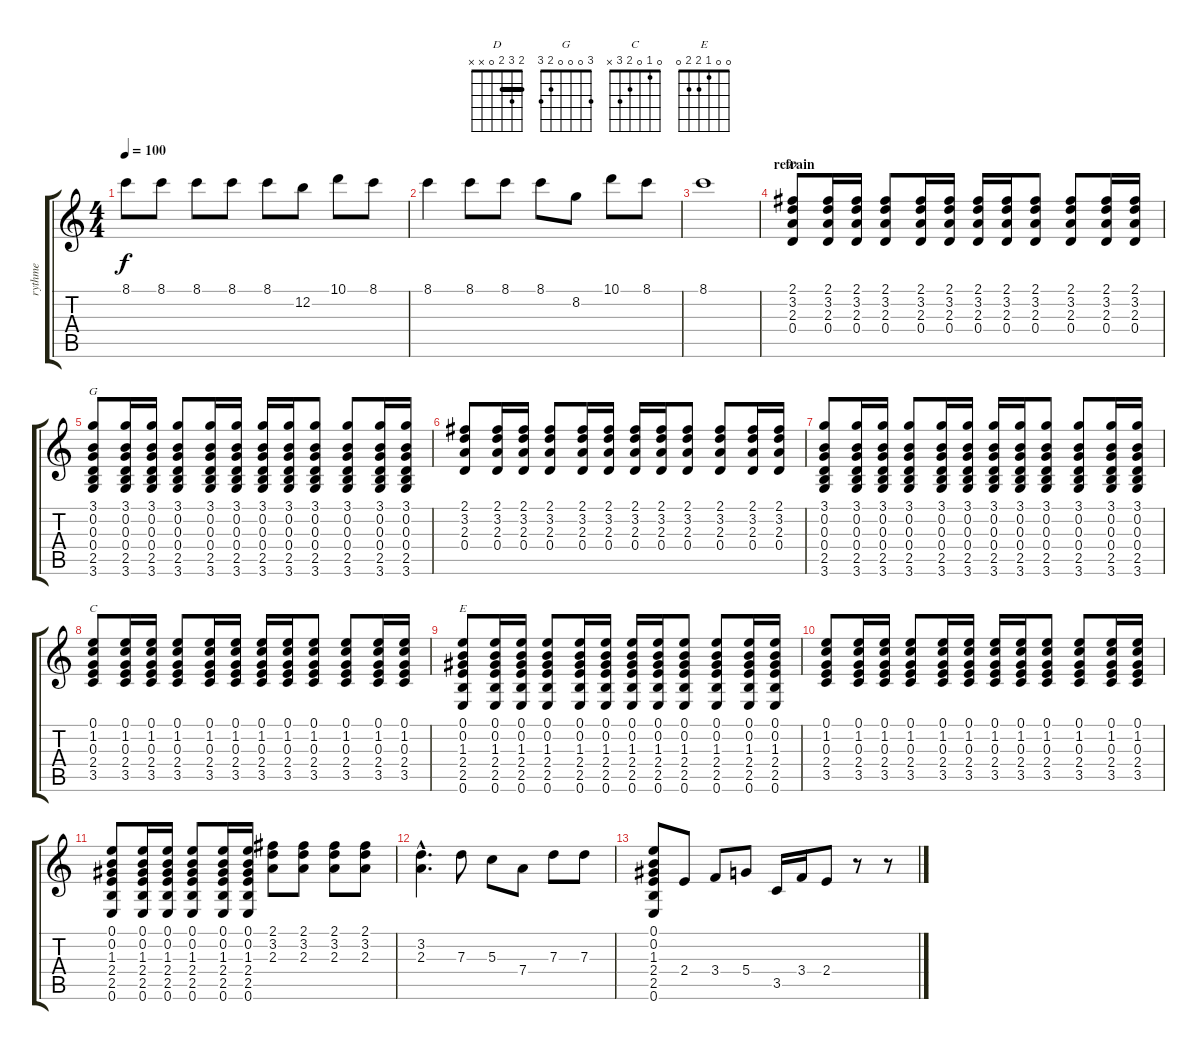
\track ("rythme" "rythme") {instrument electricguitarclean}
\staff {score tabs}
\tuning (E4 B3 G3 D3 A2 E2) {hide}
\chord ("D" 2 3 2 0 x x) {barre 2}
\chord ("G" 3 0 0 0 2 3)
\chord ("C" 0 1 0 2 3 x)
\chord ("E" 0 0 1 2 2 0)
\ts (4 4)
\tempo 100
\clef g2
\ks c
8.1.8{dy f} 8.1.8 8.1.8 8.1.8 8.1.8 12.2.8 10.1.8 8.1.8 |
8.1.4 8.1.8 8.1.8 8.1.8 8.2.8 10.1.8 8.1.8 |
8.1.1 |
\section ("" "refrain")
(2.1 3.2 2.3 0.4).8{ch "D" instrument electricguitarclean} (2.1 3.2 2.3 0.4).16 (2.1 3.2 2.3 0.4).16 (2.1 3.2 2.3 0.4).8 (2.1 3.2 2.3 0.4).16 (2.1 3.2 2.3 0.4).16 (2.1 3.2 2.3 0.4).16 (2.1 3.2 2.3 0.4).16 (2.1 3.2 2.3 0.4).8 (2.1 3.2 2.3 0.4).8 (2.1 3.2 2.3 0.4).16 (2.1 3.2 2.3 0.4).16 |
(3.1 0.2 0.3 0.4 2.5 3.6).8{ch "G"} (3.1 0.2 0.3 0.4 2.5 3.6).16 (3.1 0.2 0.3 0.4 2.5 3.6).16 (3.1 0.2 0.3 0.4 2.5 3.6).8 (3.1 0.2 0.3 0.4 2.5 3.6).16 (3.1 0.2 0.3 0.4 2.5 3.6).16 (3.1 0.2 0.3 0.4 2.5 3.6).16 (3.1 0.2 0.3 0.4 2.5 3.6).16 (3.1 0.2 0.3 0.4 2.5 3.6).8 (3.1 0.2 0.3 0.4 2.5 3.6).8 (3.1 0.2 0.3 0.4 2.5 3.6).16 (3.1 0.2 0.3 0.4 2.5 3.6).16 |
(2.1 3.2 2.3 0.4).8 (2.1 3.2 2.3 0.4).16 (2.1 3.2 2.3 0.4).16 (2.1 3.2 2.3 0.4).8 (2.1 3.2 2.3 0.4).16 (2.1 3.2 2.3 0.4).16 (2.1 3.2 2.3 0.4).16 (2.1 3.2 2.3 0.4).16 (2.1 3.2 2.3 0.4).8 (2.1 3.2 2.3 0.4).8 (2.1 3.2 2.3 0.4).16 (2.1 3.2 2.3 0.4).16 |
(3.1 0.2 0.3 0.4 2.5 3.6).8 (3.1 0.2 0.3 0.4 2.5 3.6).16 (3.1 0.2 0.3 0.4 2.5 3.6).16 (3.1 0.2 0.3 0.4 2.5 3.6).8 (3.1 0.2 0.3 0.4 2.5 3.6).16 (3.1 0.2 0.3 0.4 2.5 3.6).16 (3.1 0.2 0.3 0.4 2.5 3.6).16 (3.1 0.2 0.3 0.4 2.5 3.6).16 (3.1 0.2 0.3 0.4 2.5 3.6).8 (3.1 0.2 0.3 0.4 2.5 3.6).8 (3.1 0.2 0.3 0.4 2.5 3.6).16 (3.1 0.2 0.3 0.4 2.5 3.6).16 |
(0.1 1.2 0.3 2.4 3.5).8{ch "C"} (0.1 1.2 0.3 2.4 3.5).16 (0.1 1.2 0.3 2.4 3.5).16 (0.1 1.2 0.3 2.4 3.5).8 (0.1 1.2 0.3 2.4 3.5).16 (0.1 1.2 0.3 2.4 3.5).16 (0.1 1.2 0.3 2.4 3.5).16 (0.1 1.2 0.3 2.4 3.5).16 (0.1 1.2 0.3 2.4 3.5).8 (0.1 1.2 0.3 2.4 3.5).8 (0.1 1.2 0.3 2.4 3.5).16 (0.1 1.2 0.3 2.4 3.5).16 |
(0.1 0.2 1.3 2.4 2.5 0.6).8{ch "E"} (0.1 0.2 1.3 2.4 2.5 0.6).16 (0.1 0.2 1.3 2.4 2.5 0.6).16 (0.1 0.2 1.3 2.4 2.5 0.6).8 (0.1 0.2 1.3 2.4 2.5 0.6).16 (0.1 0.2 1.3 2.4 2.5 0.6).16 (0.1 0.2 1.3 2.4 2.5 0.6).16 (0.1 0.2 1.3 2.4 2.5 0.6).16 (0.1 0.2 1.3 2.4 2.5 0.6).8 (0.1 0.2 1.3 2.4 2.5 0.6).8 (0.1 0.2 1.3 2.4 2.5 0.6).16 (0.1 0.2 1.3 2.4 2.5 0.6).16 |
(0.1 1.2 0.3 2.4 3.5).8 (0.1 1.2 0.3 2.4 3.5).16 (0.1 1.2 0.3 2.4 3.5).16 (0.1 1.2 0.3 2.4 3.5).8 (0.1 1.2 0.3 2.4 3.5).16 (0.1 1.2 0.3 2.4 3.5).16 (0.1 1.2 0.3 2.4 3.5).16 (0.1 1.2 0.3 2.4 3.5).16 (0.1 1.2 0.3 2.4 3.5).8 (0.1 1.2 0.3 2.4 3.5).8 (0.1 1.2 0.3 2.4 3.5).16 (0.1 1.2 0.3 2.4 3.5).16 |
(0.1 0.2 1.3 2.4 2.5 0.6).8 (0.1 0.2 1.3 2.4 2.5 0.6).16 (0.1 0.2 1.3 2.4 2.5 0.6).16 (0.1 0.2 1.3 2.4 2.5 0.6).8 (0.1 0.2 1.3 2.4 2.5 0.6).16 (0.1 0.2 1.3 2.4 2.5 0.6).16 (2.1 3.2 2.3).8 (2.1 3.2 2.3).8 (2.1 3.2 2.3).8 (2.1 3.2 2.3).8 |
(3.2{hac} 2.3{hac}).4{d} 7.3.8 5.3.8 7.4.8 7.3.8 7.3.8 |
(0.1 0.2 1.3 2.4 2.5 0.6).8 2.4.8 3.4.8 5.4.8 3.5.16 3.4.16 2.4.8 r.8 r.8
